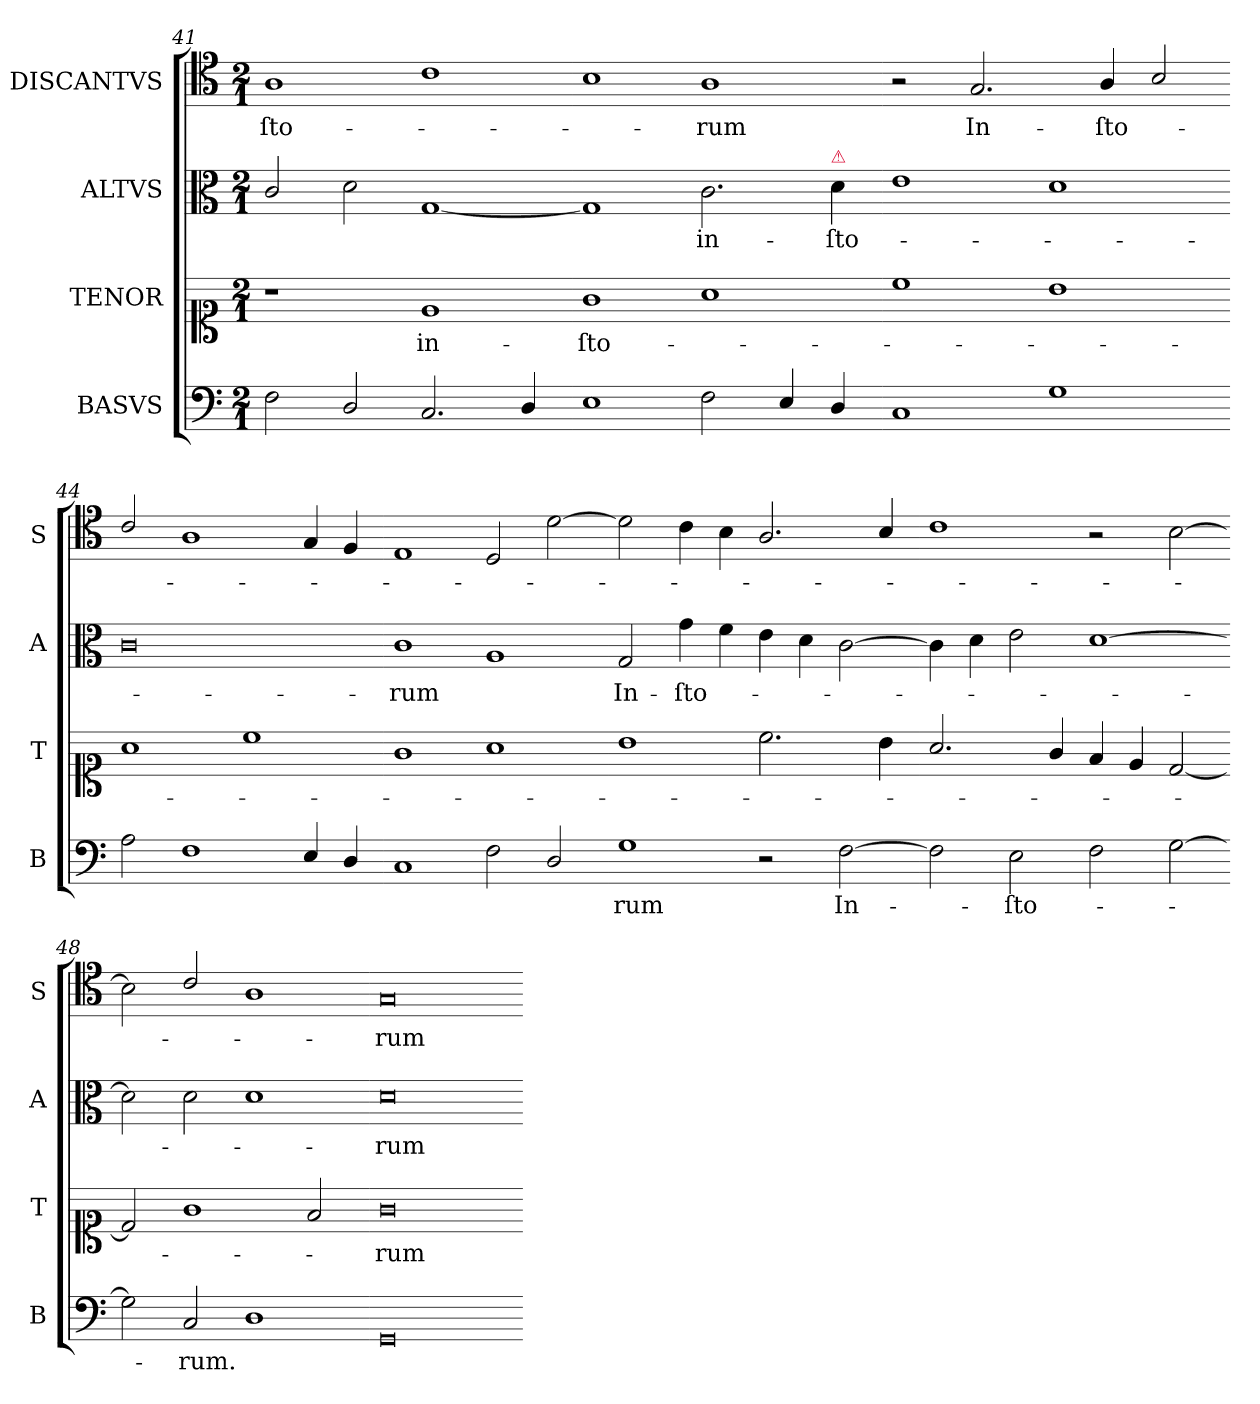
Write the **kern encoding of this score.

**kern	**text	**kern	**text	**kern	**text	**kern	**text
*part4	*part4	*part3	*part3	*part2	*part2	*part1	*part1
*staff4	*staff4	*staff3	*staff3	*staff2	*staff2	*staff1	*staff1
*I"BASVS	*	*I"TENOR	*	*I"ALTVS	*	*I"DISCANTVS	*
*I'B	*	*I'T	*	*I'A	*	*I'S	*
*clefF4	*	*clefC1	*	*clefC3	*	*clefC4	*
*k[]	*	*k[]	*	*k[]	*	*k[]	*
*C:	*	*C:	*	*C:	*	*C:	*
*M2/1	*	*M2/1	*	*M2/1	*	*M2/1	*
=41	=41	=41	=41	=41	=41	=41	=41
2F\	.	1r	.	2c/	.	1A	-ſto-
2D/	.	.	.	2d\	.	.	.
2.C/	.	1e	in-	[1G	.	1c	.
4D/	.	.	.	.	.	.	.
=42-	=42-	=42-	=42-	=42-	=42-	=42-	=42-
1E	.	1g	-ſto-	1G]	.	1B	.
2F\	.	1a	.	2.c\	in-	1A	-rum
4E/	.	.	.	.	.	.	.
!	!	!	!	!LO:TX:a:color=crimson:t=⚠	!	!	!
4D/	.	.	.	4d\	-ſto-	.	.
=43-	=43-	=43-	=43-	=43-	=43-	=43-	=43-
1C	.	1cc	.	1e	.	2r	.
.	.	.	.	.	.	2.G/	In-
1G	.	1b	.	1d	.	.	.
.	.	.	.	.	.	4A/	-ſto-
.	.	.	.	.	.	2B/	.
=44-	=44-	=44-	=44-	=44-	=44-	=44-	=44-
2A\	.	1a	.	0c	.	2c/	.
1F	.	.	.	.	.	1A	.
.	.	1cc	.	.	.	.	.
4E/	.	.	.	.	.	4G/	.
4D/	.	.	.	.	.	4F/	.
=45-	=45-	=45-	=45-	=45-	=45-	=45-	=45-
1C	.	1g	.	1c	-rum	1E	.
2F\	.	1a	.	1A	.	2D/	.
2D/	.	.	.	.	.	[2d\	.
=46-	=46-	=46-	=46-	=46-	=46-	=46-	=46-
1G	-rum	1b	.	2G/	In-	2d\]	.
.	.	.	.	4g\	-ſto-	4c\	.
.	.	.	.	4f\	.	4B\	.
2r	.	2.cc\	.	4e\	.	2.A/	.
.	.	.	.	4d\	.	.	.
[2F\	In-	.	.	[2c\	.	.	.
.	.	4b\	.	.	.	4B/	.
=47-	=47-	=47-	=47-	=47-	=47-	=47-	=47-
2F\]	.	2.a/	.	4c\]	.	1c	.
.	.	.	.	4d\	.	.	.
2E\	-ſto-	.	.	2e\	.	.	.
.	.	4g/	.	.	.	.	.
2F\	.	4f/	.	[1d	.	2r	.
.	.	4e/	.	.	.	.	.
[2G\	.	[2d/	.	.	.	[2B\	.
=48-	=48-	=48-	=48-	=48-	=48-	=48-	=48-
2G\]	.	2d/]	.	2d]	.	2B\]	.
2C/	-rum.	1g	.	2d\	.	2c/	.
1D	.	.	.	1d	.	1A	.
.	.	2f/	.	.	.	.	.
=49-	=49-	=49-	=49-	=49-	=49-	=49-	=49-
0GG/	.	0g\	-rum	0d\	-rum	0G\	-rum
=-	=-	=-	=-	=-	=-	=-	=-
*-	*-	*-	*-	*-	*-	*-	*-
